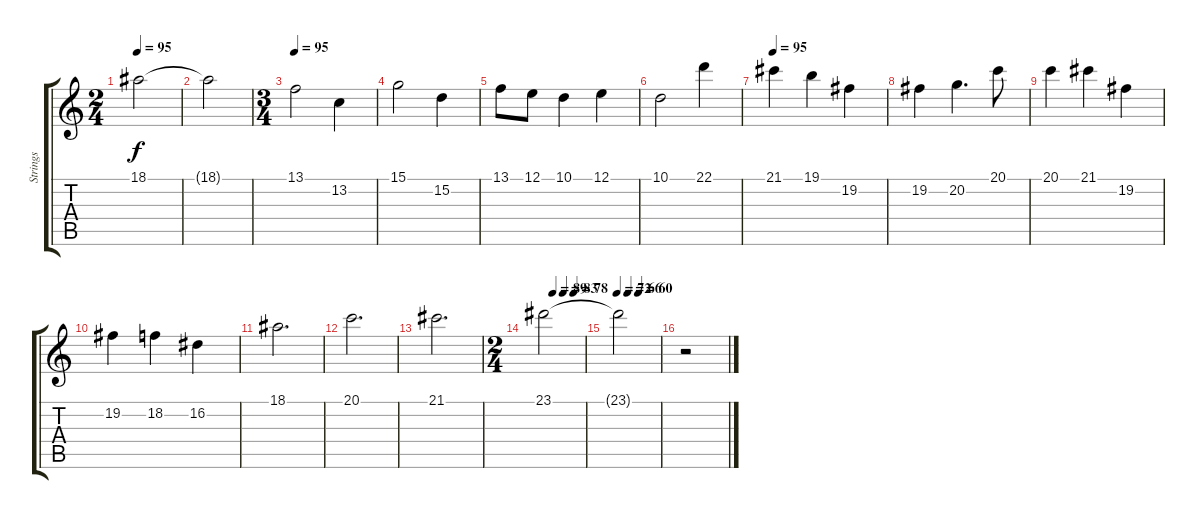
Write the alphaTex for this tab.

\track ("Strings" "Strings") {instrument stringensemble1}
\staff {score tabs}
\tuning (E4 B3 G3 D3 A2 E2) {hide}
\ts (2 4)
\tempo 95
\clef g2
\ks c
18.1.2{dy f} |
18.1{t}.2 |
\ts (3 4)
\tempo 95
13.1.2 13.2.4 |
15.1.2 15.2.4 |
13.1.8 12.1.8 10.1.4 12.1.4 |
10.1.2 22.1.4 |
\tempo 95
21.1.4 19.1.4 19.2.4 |
19.2.4 20.2.4{d} 20.1.8 |
20.1.4 21.1.4 19.2.4 |
19.2.4 18.2.4 16.2.4 |
18.1.2{d} |
20.1.2{d} |
21.1.2{d} |
\ts (2 4)
\tempo (89 0.25)
\tempo (83 0.5)
\tempo (78 0.75)
23.1.2 |
\tempo 72
\tempo (66 0.25)
\tempo (60 0.5)
23.1{t}.2 |
r.2
